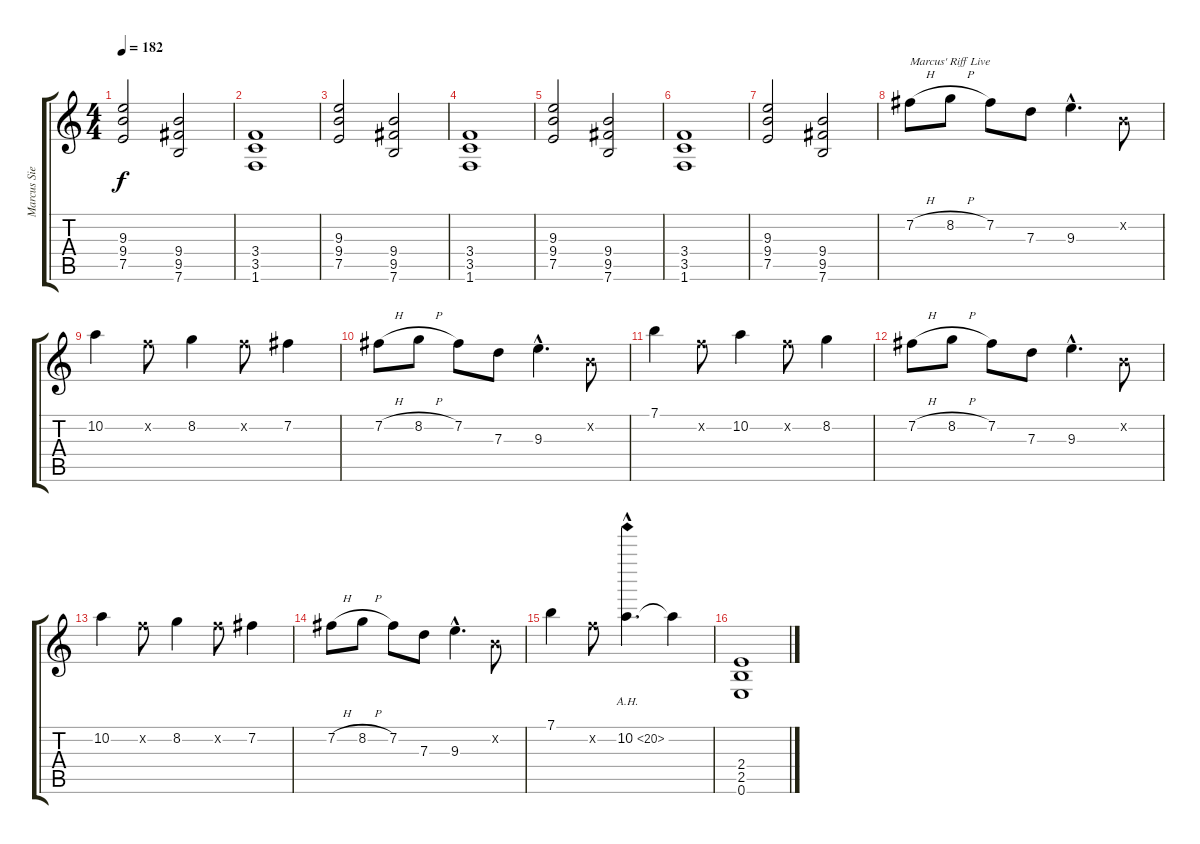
\track ("Marcus Siepen" "Marcus Sie") {instrument overdrivenguitar}
\staff {score tabs}
\tuning (E4 B3 G3 D3 A2 E2) {hide}
\ts (4 4)
\tempo 182
\clef g2
\ks c
(9.3 9.4 7.5).2{dy f} (9.4 9.5 7.6).2 |
(3.4 3.5 1.6).1 |
(9.3 9.4 7.5).2 (9.4 9.5 7.6).2 |
(3.4 3.5 1.6).1 |
(9.3 9.4 7.5).2 (9.4 9.5 7.6).2 |
(3.4 3.5 1.6).1 |
(9.3 9.4 7.5).2 (9.4 9.5 7.6).2 |
7.2{h}.8{txt "Marcus' Riff Live"} 8.2{h}.8 7.2.8 7.3.8 9.3{hac}.4{d} 0.2{x}.8 |
10.2.4 6.2{x}.8 8.2.4 6.2{x}.8 7.2.4 |
7.2{h}.8 8.2{h}.8 7.2.8 7.3.8 9.3{hac}.4{d} 0.2{x}.8 |
7.1.4 6.2{x}.8 10.2.4 6.2{x}.8 8.2.4 |
7.2{h}.8 8.2{h}.8 7.2.8 7.3.8 9.3{hac}.4{d} 0.2{x}.8 |
10.2.4 6.2{x}.8 8.2.4 6.2{x}.8 7.2.4 |
7.2{h}.8 8.2{h}.8 7.2.8 7.3.8 9.3{hac}.4{d} 0.2{x}.8 |
7.1.4 6.2{x}.8 10.2{ah 10 hac}.4{d} 10.2{t}.4 |
(2.4 2.5 0.6).1
